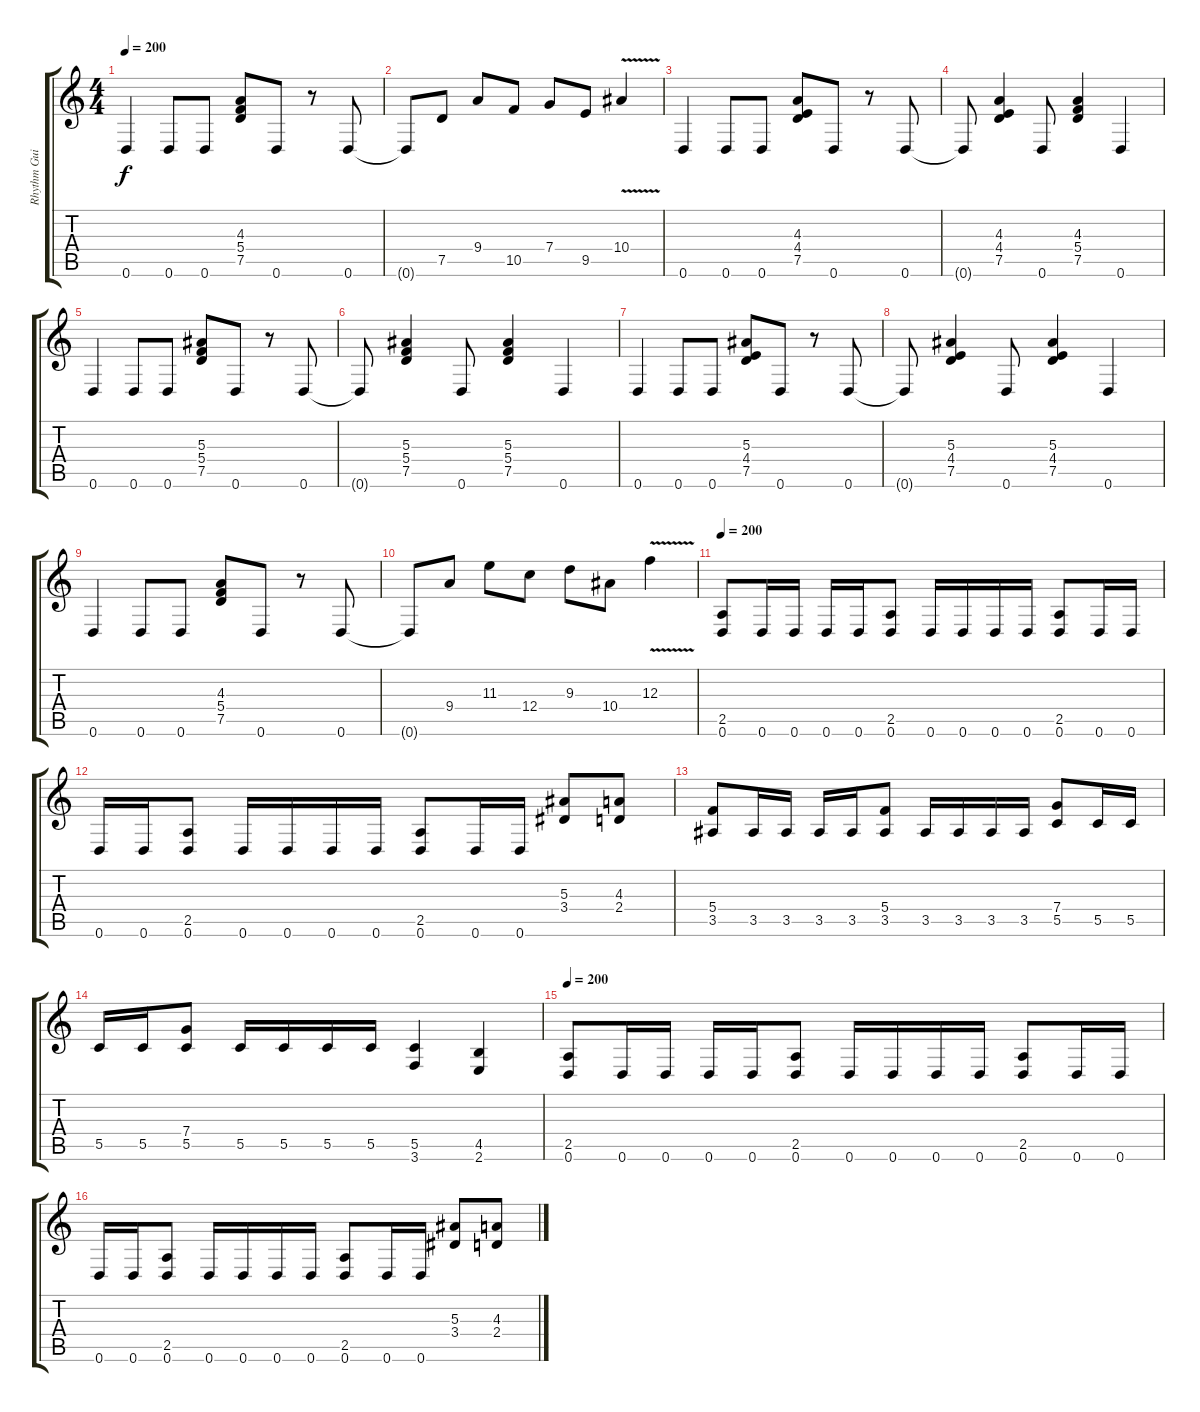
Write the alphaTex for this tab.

\track ("Rhythm Guitar" "Rhythm Gui") {instrument distortionguitar}
\staff {score tabs}
\tuning (D4 A3 F3 C3 G2 D2) {hide}
\ts (4 4)
\tempo 200
\clef g2
\ks c
0.6.4{dy f} 0.6.8 0.6.8 (4.3 5.4 7.5).8 0.6.8 r.8 0.6.8 |
0.6{t}.8 7.5.8 9.4.8 10.5.8 7.4.8 9.5.8 10.4{v}.4 |
0.6.4 0.6.8 0.6.8 (4.3 4.4 7.5).8 0.6.8 r.8 0.6.8 |
0.6{t}.8 (4.3 4.4 7.5).4 0.6.8 (4.3 5.4 7.5).4 0.6.4 |
0.6.4 0.6.8 0.6.8 (5.3 5.4 7.5).8 0.6.8 r.8 0.6.8 |
0.6{t}.8 (5.3 5.4 7.5).4 0.6.8 (5.3 5.4 7.5).4 0.6.4 |
0.6.4 0.6.8 0.6.8 (5.3 4.4 7.5).8 0.6.8 r.8 0.6.8 |
0.6{t}.8 (5.3 4.4 7.5).4 0.6.8 (5.3 4.4 7.5).4 0.6.4 |
0.6.4 0.6.8 0.6.8 (4.3 5.4 7.5).8 0.6.8 r.8 0.6.8 |
0.6{t}.8 9.4.8 11.3.8 12.4.8 9.3.8 10.4.8 12.3{v}.4 |
\tempo 200
(2.5 0.6).8 0.6.16 0.6.16 0.6.16 0.6.16 (2.5 0.6).8 0.6.16 0.6.16 0.6.16 0.6.16 (2.5 0.6).8 0.6.16 0.6.16 |
0.6.16 0.6.16 (2.5 0.6).8 0.6.16 0.6.16 0.6.16 0.6.16 (2.5 0.6).8 0.6.16 0.6.16 (5.3 3.4).8 (4.3 2.4).8 |
(5.4 3.5).8 3.5.16 3.5.16 3.5.16 3.5.16 (5.4 3.5).8 3.5.16 3.5.16 3.5.16 3.5.16 (7.4 5.5).8 5.5.16 5.5.16 |
5.5.16 5.5.16 (7.4 5.5).8 5.5.16 5.5.16 5.5.16 5.5.16 (5.5 3.6).4 (4.5 2.6).4 |
\tempo 200
(2.5 0.6).8 0.6.16 0.6.16 0.6.16 0.6.16 (2.5 0.6).8 0.6.16 0.6.16 0.6.16 0.6.16 (2.5 0.6).8 0.6.16 0.6.16 |
0.6.16 0.6.16 (2.5 0.6).8 0.6.16 0.6.16 0.6.16 0.6.16 (2.5 0.6).8 0.6.16 0.6.16 (5.3 3.4).8 (4.3 2.4).8
